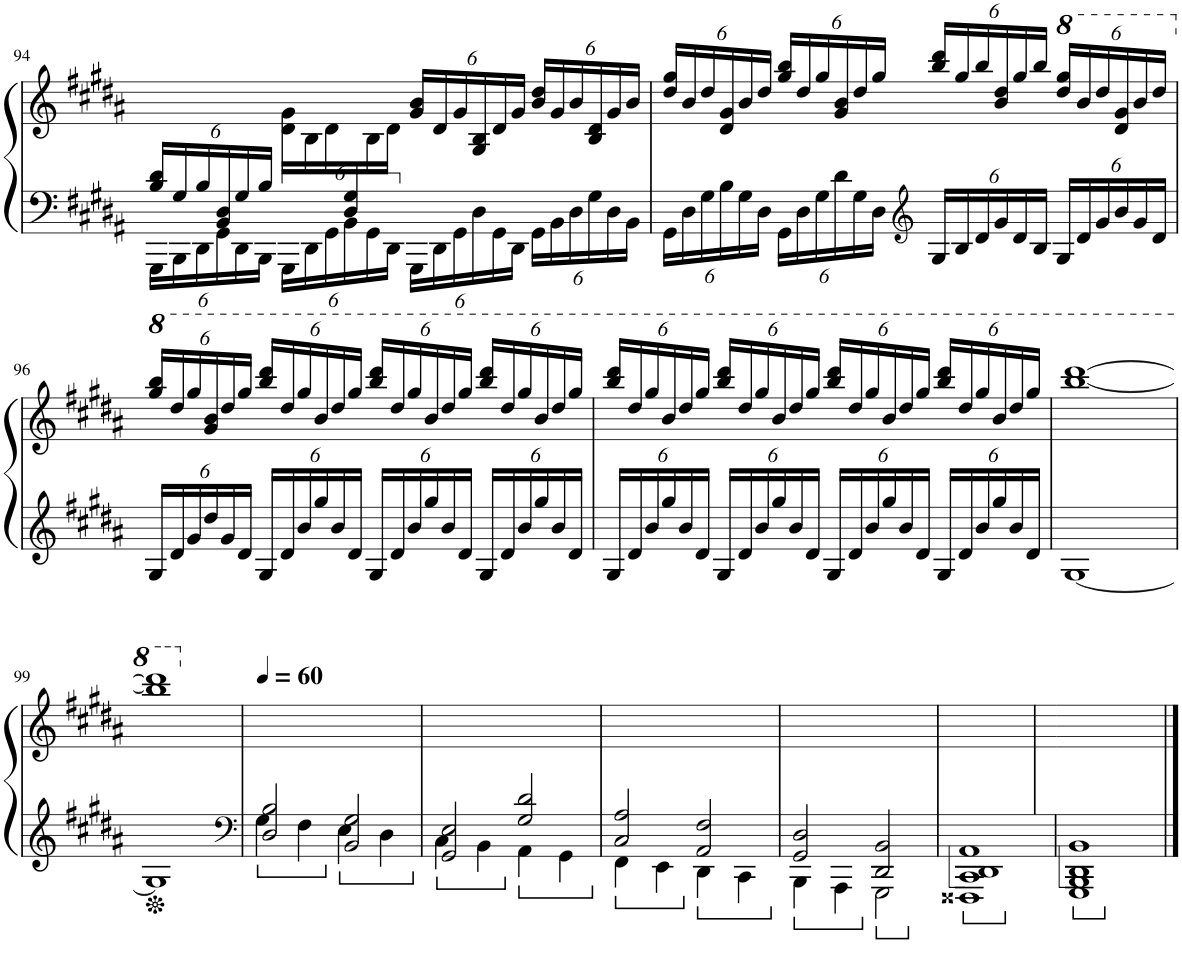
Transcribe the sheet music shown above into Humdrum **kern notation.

**kern	**kern
*part1	*part1
*staff2	*staff1
*I"Piano	*
*I'Pno.	*
!!LO:PB:g=z
*clefF4	*clefG2
*k[f#c#g#d#a#]	*k[f#c#g#d#a#]
*M4/4	*M4/4
*Xbrackettup	*
=94	=94
*^	*
24B/ 24d#/LL	24GGG#\LL	4ryy
24G#/	24BBB\	.
24B/	24DD#\	.
24BB/ 24D#/	24GG#\	.
24G#/	24DD#\	.
24B/JJ	24BBB\JJ	.
8ryy	24GGG#\LL	24d#\ 24g#\LL
.	24DD#\	24B\
.	24GG#\	24d#\
24D#/ 24G#/	24BB\	24ryy
12%7ryy	24GG#\	24B\
.	24DD#\JJ	24d#\JJ
*	*	*Xbrackettup
.	24GGG#\LL	24g#/ 24b/LL
.	24DD#\	24d#/
.	24GG#\	24g#/
.	24D#\	24G#/ 24B/
.	24GG#\	24d#/
.	24DD#\JJ	24g#/JJ
.	24GG#\LL	24b/ 24dd#/LL
.	24BB\	24g#/
.	24D#\	24b/
.	24G#\	24B/ 24d#/
.	24D#\	24g#/
.	24BB\JJ	24b/JJ
*v	*v	*
=95	=95
24GG#\LL	24dd#/ 24gg#/LL
24D#\	24b/
24G#\	24dd#/
24B\	24d#/ 24g#/
24G#\	24b/
24D#\JJ	24dd#/JJ
24GG#\LL	24gg#/ 24bb/LL
24D#\	24dd#/
24G#\	24gg#/
24d#\	24g#/ 24b/
24G#\	24dd#/
24D#\JJ	24gg#/JJ
*clefG2	*
24G#/LL	24bb/ 24ddd#/LL
24B/	24gg#/
24d#/	24bb/
24g#/	24b/ 24dd#/
24d#/	24gg#/
24B/JJ	24bb/JJ
*	*8va
24G#/LL	24ddd#/ 24ggg#/LL
24d#/	24bb/
24g#/	24ddd#/
24b/	24dd#/ 24gg#/
24g#/	24bb/
24d#/JJ	24ddd#/JJ
!!LO:LB:g=z
=96	=96
*	*X8va
*	*8va
24G#/LL	24ggg#/ 24bbb/LL
24d#/	24ddd#/
24g#/	24ggg#/
24dd#/	24gg#/ 24bb/
24g#/	24ddd#/
24d#/JJ	24ggg#/JJ
24G#/LL	24bbb/ 24dddd#/LL
24d#/	24ddd#/
24b/	24ggg#/
24gg#/	24bb/
24b/	24ddd#/
24d#/JJ	24ggg#/JJ
24G#/LL	24bbb/ 24dddd#/LL
24d#/	24ddd#/
24b/	24ggg#/
24gg#/	24bb/
24b/	24ddd#/
24d#/JJ	24ggg#/JJ
24G#/LL	24bbb/ 24dddd#/LL
24d#/	24ddd#/
24b/	24ggg#/
24gg#/	24bb/
24b/	24ddd#/
24d#/JJ	24ggg#/JJ
=97	=97
24G#/LL	24bbb/ 24dddd#/LL
24d#/	24ddd#/
24b/	24ggg#/
24gg#/	24bb/
24b/	24ddd#/
24d#/JJ	24ggg#/JJ
24G#/LL	24bbb/ 24dddd#/LL
24d#/	24ddd#/
24b/	24ggg#/
24gg#/	24bb/
24b/	24ddd#/
24d#/JJ	24ggg#/JJ
24G#/LL	24bbb/ 24dddd#/LL
24d#/	24ddd#/
24b/	24ggg#/
24gg#/	24bb/
24b/	24ddd#/
24d#/JJ	24ggg#/JJ
24G#/LL	24bbb/ 24dddd#/LL
24d#/	24ddd#/
24b/	24ggg#/
24gg#/	24bb/
24b/	24ddd#/
24d#/JJ	24ggg#/JJ
=98	=98
[1G#	[1bbb [1dddd#
!!LO:LB:g=z
=99	=99
1G#]	1bbb] 1dddd#]
=100	=100
*clefF4	*
*^	*
*	*	*X8va
*v	*v	*
*	*MM60
*^	*
2D#/ 2B/	4G#\	1ryy
.	4F#\	.
2BB/ 2G#/	4E\	.
.	4D#\	.
=101	=101	=101
2GG#/ 2E/	4C#\	1ryy
.	4BB\	.
2G#/ 2d#/	4AA#\	.
.	4GG#\	.
=102	=102	=102
2C#/ 2A#/	4FF#\	1ryy
.	4EE\	.
2AA#/ 2F#/	4DD#\	.
.	4CC#\	.
=103	=103	=103
2GG#/ 2D#/	4BBB\	1ryy
.	4AAA#\	.
2DD#/ 2BB/	2GGG#\	.
=104	=104	=104
1CC# 1DD# 1AA#	1FFF##X	1ryy
=105	=105	=105
1BBB 1DD# 1BB	1GGG#	1ryy
*v	*v	*
==	==
*-	*-
